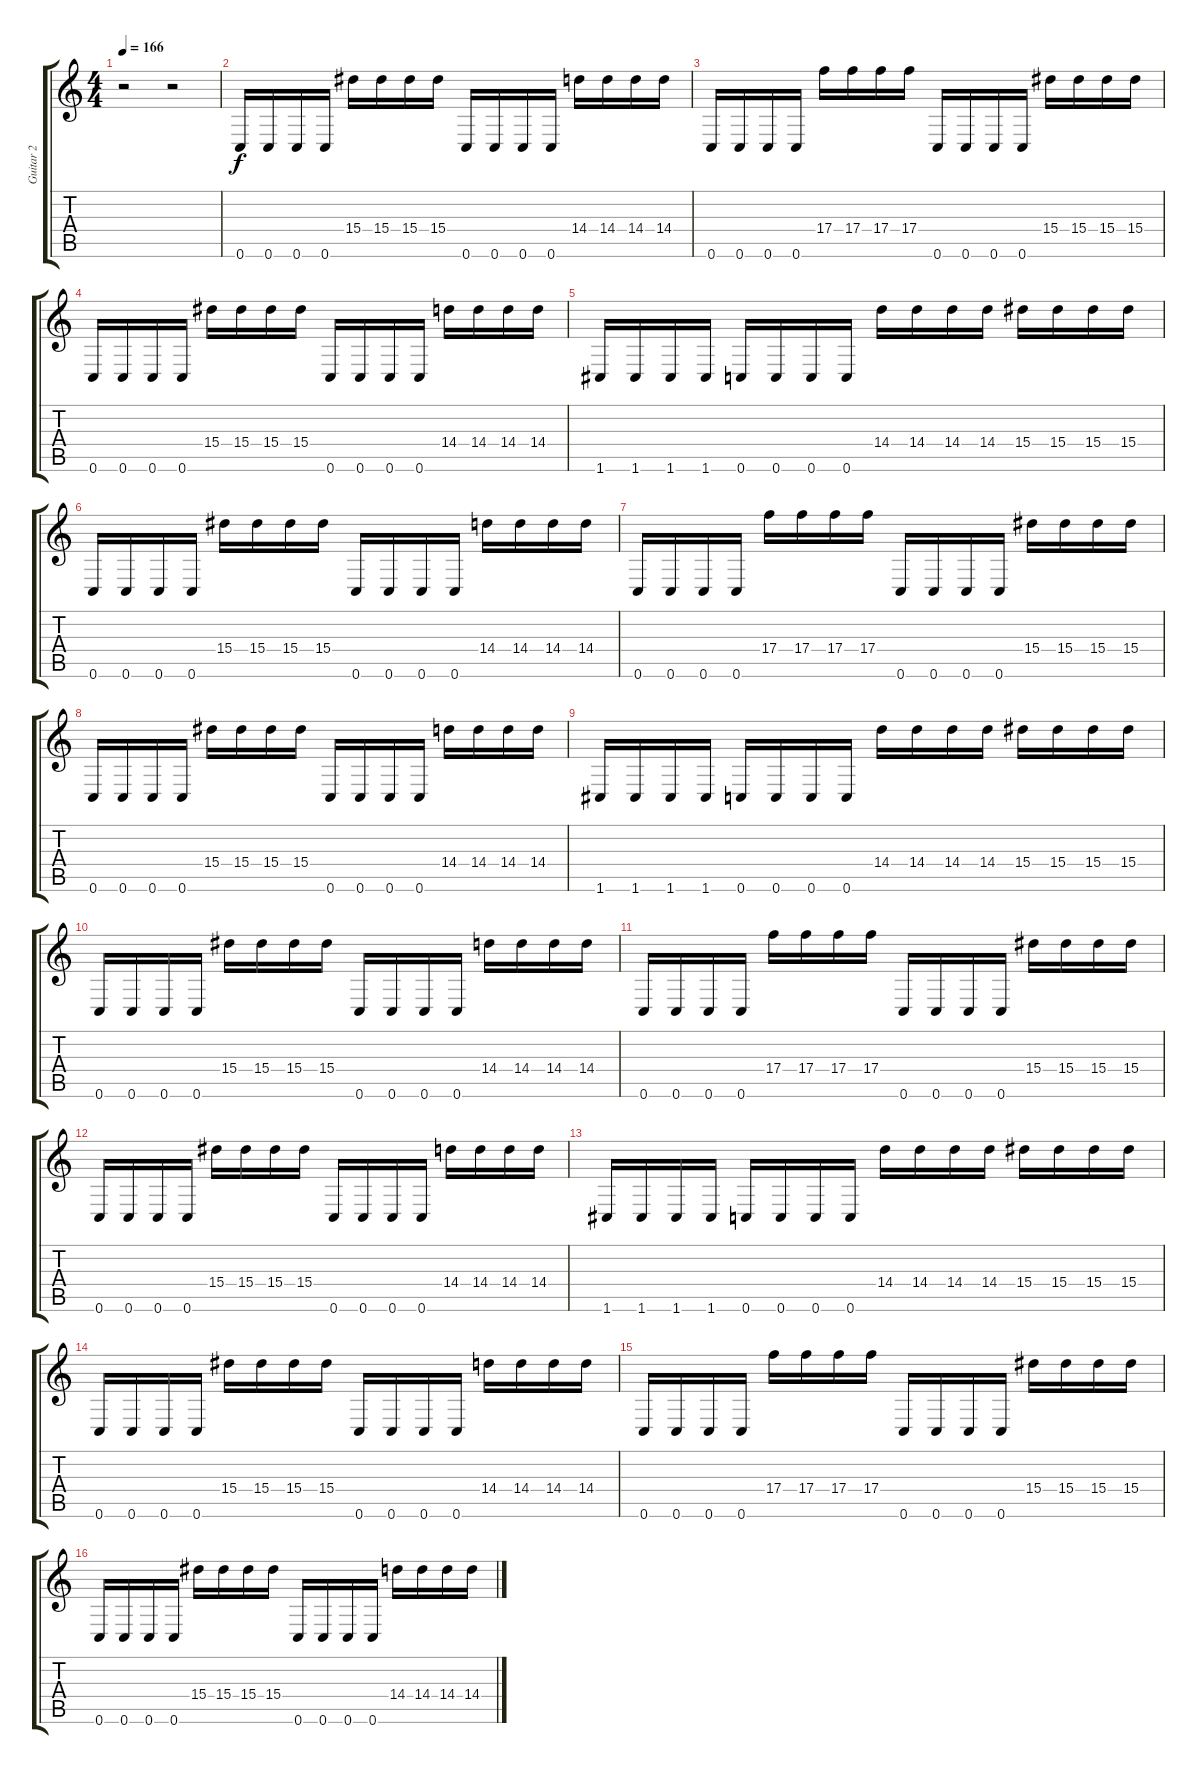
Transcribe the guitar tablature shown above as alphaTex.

\track ("Guitar 2" "Guitar 2") {instrument distortionguitar}
\staff {score tabs}
\tuning (D4 A3 F3 C3 G2 C2) {hide}
\ts (4 4)
\tempo 166
\clef g2
\ks c
r.2{dy f instrument distortionguitar} r.2 |
0.6.16 0.6.16 0.6.16 0.6.16 15.4.16 15.4.16 15.4.16 15.4.16 0.6.16 0.6.16 0.6.16 0.6.16 14.4.16 14.4.16 14.4.16 14.4.16 |
0.6.16 0.6.16 0.6.16 0.6.16 17.4.16 17.4.16 17.4.16 17.4.16 0.6.16 0.6.16 0.6.16 0.6.16 15.4.16 15.4.16 15.4.16 15.4.16 |
0.6.16 0.6.16 0.6.16 0.6.16 15.4.16 15.4.16 15.4.16 15.4.16 0.6.16 0.6.16 0.6.16 0.6.16 14.4.16 14.4.16 14.4.16 14.4.16 |
1.6.16 1.6.16 1.6.16 1.6.16 0.6.16 0.6.16 0.6.16 0.6.16 14.4.16 14.4.16 14.4.16 14.4.16 15.4.16 15.4.16 15.4.16 15.4.16 |
0.6.16 0.6.16 0.6.16 0.6.16 15.4.16 15.4.16 15.4.16 15.4.16 0.6.16 0.6.16 0.6.16 0.6.16 14.4.16 14.4.16 14.4.16 14.4.16 |
0.6.16 0.6.16 0.6.16 0.6.16 17.4.16 17.4.16 17.4.16 17.4.16 0.6.16 0.6.16 0.6.16 0.6.16 15.4.16 15.4.16 15.4.16 15.4.16 |
0.6.16 0.6.16 0.6.16 0.6.16 15.4.16 15.4.16 15.4.16 15.4.16 0.6.16 0.6.16 0.6.16 0.6.16 14.4.16 14.4.16 14.4.16 14.4.16 |
1.6.16 1.6.16 1.6.16 1.6.16 0.6.16 0.6.16 0.6.16 0.6.16 14.4.16 14.4.16 14.4.16 14.4.16 15.4.16 15.4.16 15.4.16 15.4.16 |
0.6.16 0.6.16 0.6.16 0.6.16 15.4.16 15.4.16 15.4.16 15.4.16 0.6.16 0.6.16 0.6.16 0.6.16 14.4.16 14.4.16 14.4.16 14.4.16 |
0.6.16 0.6.16 0.6.16 0.6.16 17.4.16 17.4.16 17.4.16 17.4.16 0.6.16 0.6.16 0.6.16 0.6.16 15.4.16 15.4.16 15.4.16 15.4.16 |
0.6.16 0.6.16 0.6.16 0.6.16 15.4.16 15.4.16 15.4.16 15.4.16 0.6.16 0.6.16 0.6.16 0.6.16 14.4.16 14.4.16 14.4.16 14.4.16 |
1.6.16 1.6.16 1.6.16 1.6.16 0.6.16 0.6.16 0.6.16 0.6.16 14.4.16 14.4.16 14.4.16 14.4.16 15.4.16 15.4.16 15.4.16 15.4.16 |
0.6.16 0.6.16 0.6.16 0.6.16 15.4.16 15.4.16 15.4.16 15.4.16 0.6.16 0.6.16 0.6.16 0.6.16 14.4.16 14.4.16 14.4.16 14.4.16 |
0.6.16 0.6.16 0.6.16 0.6.16 17.4.16 17.4.16 17.4.16 17.4.16 0.6.16 0.6.16 0.6.16 0.6.16 15.4.16 15.4.16 15.4.16 15.4.16 |
0.6.16 0.6.16 0.6.16 0.6.16 15.4.16 15.4.16 15.4.16 15.4.16 0.6.16 0.6.16 0.6.16 0.6.16 14.4.16 14.4.16 14.4.16 14.4.16
